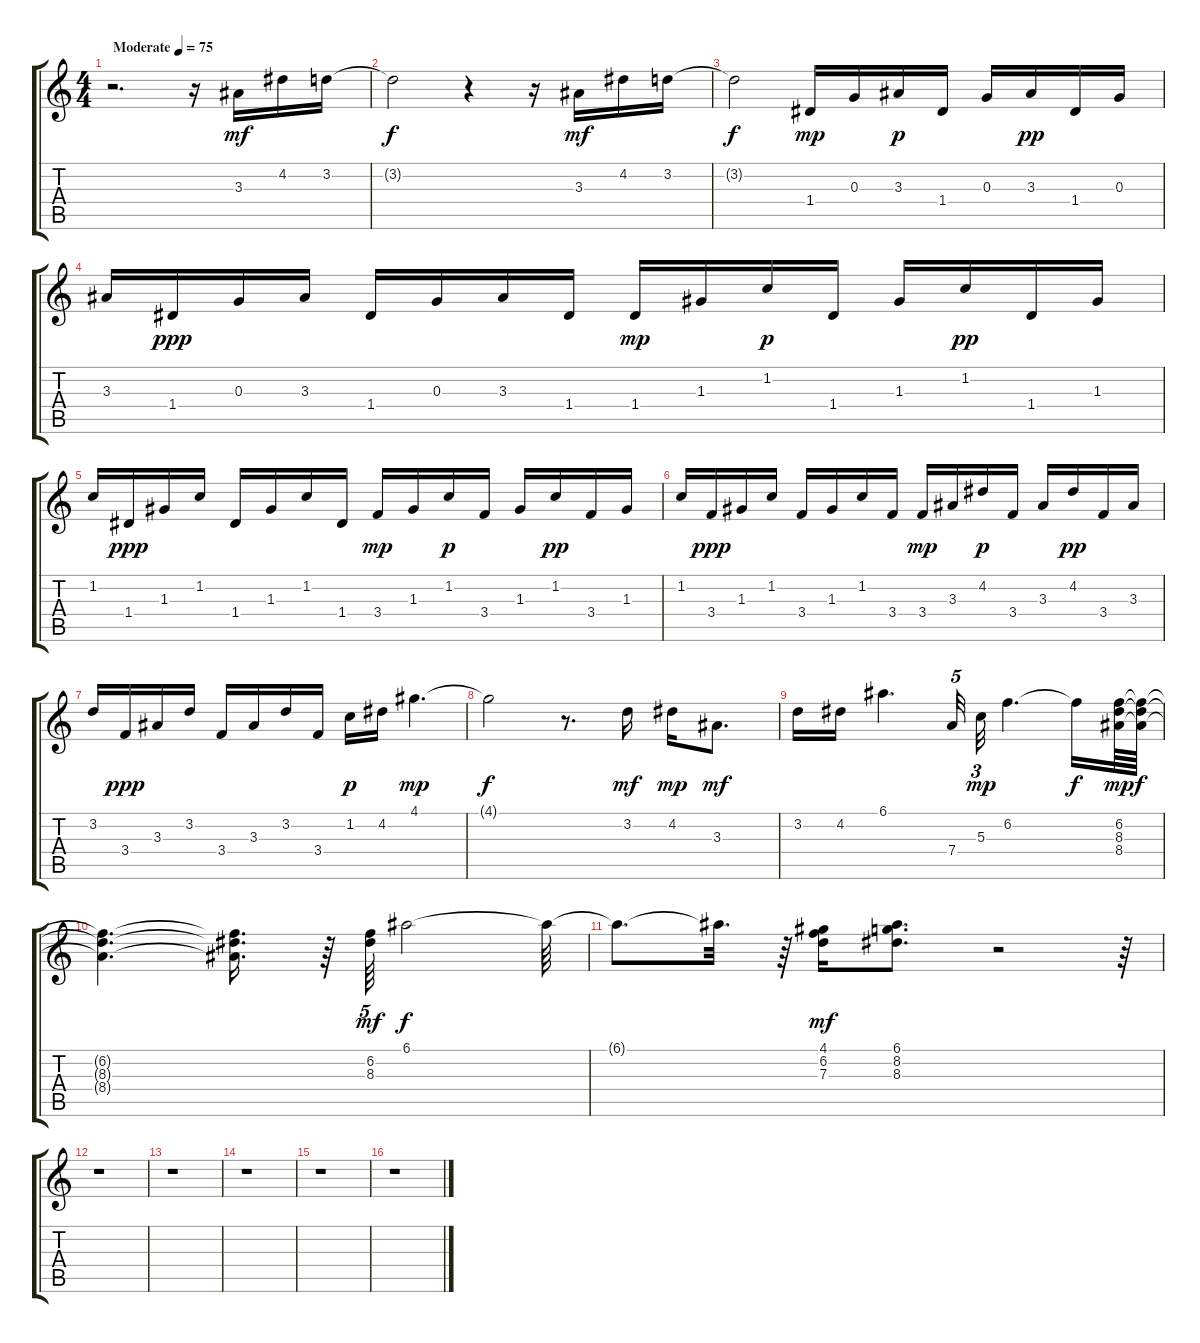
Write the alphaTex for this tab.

\track "" {instrument electricguitarclean}
\staff {score tabs}
\tuning (E4 B3 G3 D3 A2 E2) {hide}
\ts (4 4)
\tempo (75 "Moderate")
\clef g2
\ks c
r.2{d dy mf instrument electricguitarclean} r.16 3.3.16 4.2.16 3.2.16 |
3.2{t}.2{dy f} r.4 r.16 3.3.16{dy mf} 4.2.16 3.2.16 |
3.2{t}.2{dy f} 1.4.16{dy mp} 0.3.16 3.3.16{dy p} 1.4.16 0.3.16 3.3.16{dy pp} 1.4.16 0.3.16 |
3.3.16 1.4.16{dy ppp} 0.3.16 3.3.16 1.4.16 0.3.16 3.3.16 1.4.16 1.4.16{dy mp} 1.3.16 1.2.16{dy p} 1.4.16 1.3.16 1.2.16{dy pp} 1.4.16 1.3.16 |
1.2.16 1.4.16{dy ppp} 1.3.16 1.2.16 1.4.16 1.3.16 1.2.16 1.4.16 3.4.16{dy mp} 1.3.16 1.2.16{dy p} 3.4.16 1.3.16 1.2.16{dy pp} 3.4.16 1.3.16 |
1.2.16 3.4.16{dy ppp} 1.3.16 1.2.16 3.4.16 1.3.16 1.2.16 3.4.16 3.4.16{dy mp} 3.3.16 4.2.16{dy p} 3.4.16 3.3.16 4.2.16{dy pp} 3.4.16 3.3.16 |
3.2.16 3.4.16{dy ppp} 3.3.16 3.2.16 3.4.16 3.3.16 3.2.16 3.4.16 1.2.16{dy p} 4.2.16 4.1.4{d dy mp} |
4.1{t}.2{dy f} r.8{d} 3.2.16{dy mf} 4.2.16{dy mp} 3.3.8{d dy mf} |
3.2.16 4.2.16 6.1.4{d} 7.4.32{tu (5 4)} 5.3.32{tu (3 2) dy mp} 6.2.4{d} 6.2{t}.16{dy f} (6.2 8.3 8.4).64{dy mp} (6.2{t} 8.3{t} 8.4{t}).64{dy f} |
(6.2{t} 8.3{t} 8.4{t}).4{d} (6.2{t} 8.3{t} 8.4{t}).16{d} r.64 (6.2 8.3).64{tu (5 4) dy mf} 6.1.2{dy f} 6.1{t}.64 |
6.1{t}.8{d} 6.1{t}.32{d} r.64 (4.1 6.2 7.3).16{dy mf} (6.1 8.2 8.3).8{d} r.2 r.64 |
r.1 |
r.1 |
r.1 |
r.1 |
r.1
